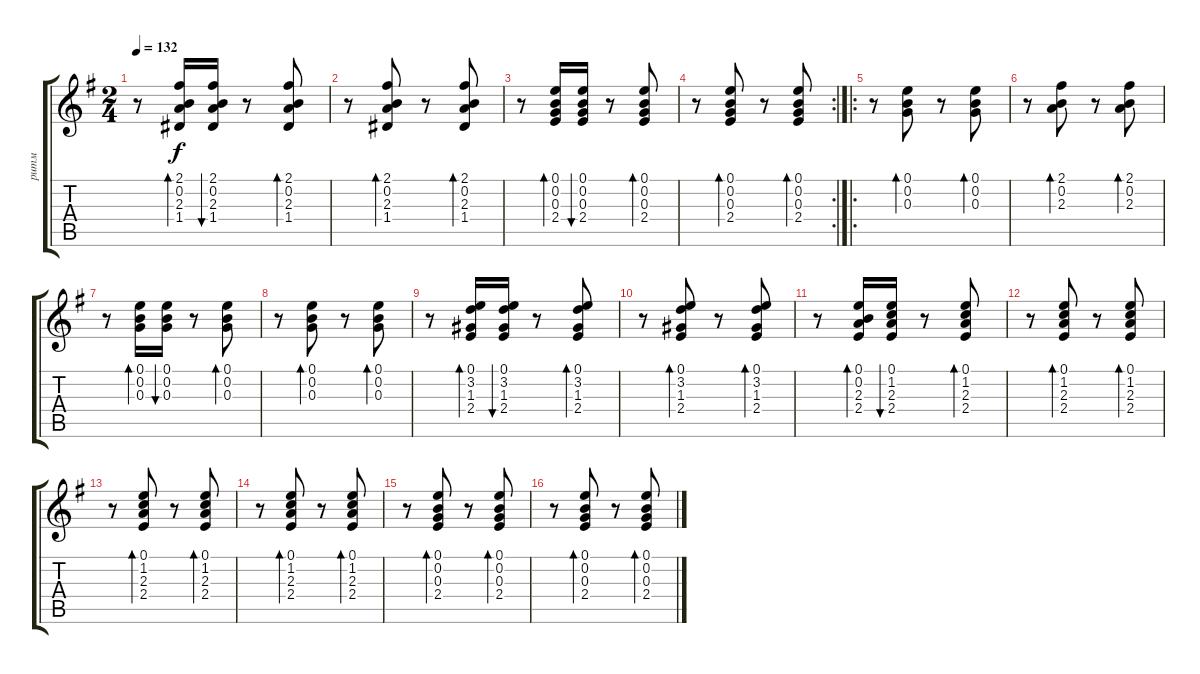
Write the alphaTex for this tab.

\track ("ритм" "ритм") {instrument acousticguitarsteel}
\staff {score tabs}
\tuning (E4 B3 G3 D3 A2 E2) {hide}
\ts (2 4)
\tempo 132
\clef g2
\ks eminor
r.8{dy f} (2.1 0.2 2.3 1.4).16{bd 60} (2.1 0.2 2.3 1.4).16{bu 60} r.8 (2.1 0.2 2.3 1.4).8{bd 60} |
r.8 (2.1 0.2 2.3 1.4).8{bd 60} r.8 (2.1 0.2 2.3 1.4).8{bd 60} |
r.8 (0.1 0.2 0.3 2.4).16{bd 60} (0.1 0.2 0.3 2.4).16{bu 60} r.8 (0.1 0.2 0.3 2.4).8{bd 60} |
\rc 2
r.8 (0.1 0.2 0.3 2.4).8{bd 60} r.8 (0.1 0.2 0.3 2.4).8{bd 60} |
\ro
r.8 (0.1 0.2 0.3).8{bd 60} r.8 (0.1 0.2 0.3).8{bd 60} |
r.8 (2.1 0.2 2.3).8{bd 60} r.8 (2.1 0.2 2.3).8{bd 60} |
r.8 (0.1 0.2 0.3).16{bd 60} (0.1 0.2 0.3).16{bu 60} r.8 (0.1 0.2 0.3).8{bd 60} |
r.8 (0.1 0.2 0.3).8{bd 60} r.8 (0.1 0.2 0.3).8{bd 60} |
r.8 (0.1 3.2 1.3 2.4).16{bd 60} (0.1 3.2 1.3 2.4).16{bu 60} r.8 (0.1 3.2 1.3 2.4).8{bd 60} |
r.8 (0.1 3.2 1.3 2.4).8{bd 60} r.8 (0.1 3.2 1.3 2.4).8{bd 60} |
r.8 (0.1 0.2 2.3 2.4).16{bd 60} (0.1 1.2 2.3 2.4).16{bu 60} r.8 (0.1 1.2 2.3 2.4).8{bd 60} |
r.8 (0.1 1.2 2.3 2.4).8{bd 60} r.8 (0.1 1.2 2.3 2.4).8{bd 60} |
r.8 (0.1 1.2 2.3 2.4).8{bd 60} r.8 (0.1 1.2 2.3 2.4).8{bd 60} |
r.8 (0.1 1.2 2.3 2.4).8{bd 60} r.8 (0.1 1.2 2.3 2.4).8{bd 60} |
r.8 (0.1 0.2 0.3 2.4).8{bd 60} r.8 (0.1 0.2 0.3 2.4).8{bd 60} |
r.8 (0.1 0.2 0.3 2.4).8{bd 60} r.8 (0.1 0.2 0.3 2.4).8{bd 60}
